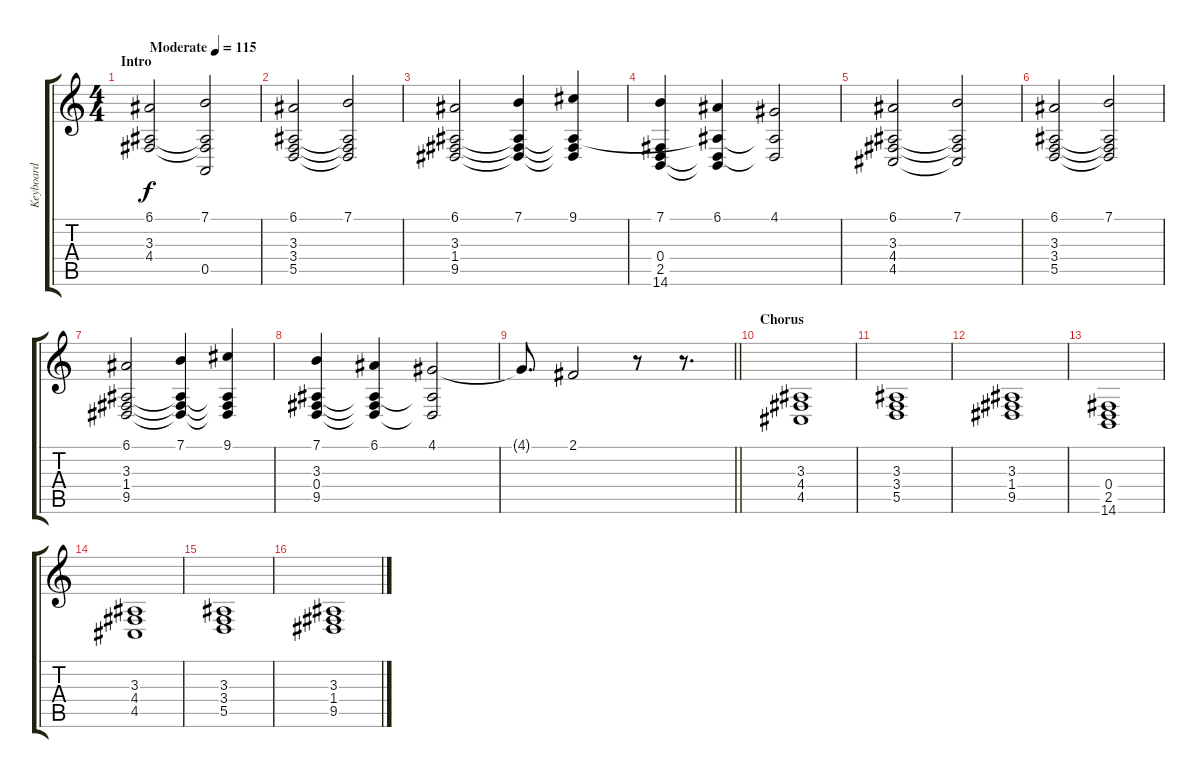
\track ("Keyboard" "Keyboard") {instrument brightacousticpiano}
\staff {score tabs}
\tuning (E4 B3 G3 D3 A2 E2) {hide}
\ts (4 4)
\section ("" "Intro")
\tempo (115 "Moderate")
\clef g2
\ks c
(6.1 3.3 4.4).2{dy f instrument brightacousticpiano} (7.1 3.3{t} 4.4{t} 0.5).2 |
(6.1 3.3 3.4 5.5).2 (7.1 3.3{t} 3.4{t} 5.5{t}).2 |
(6.1 3.3 1.4 9.5).2 (7.1 3.3{t} 1.4{t} 9.5{t}).4 (9.1 3.3{t} 1.4{t} 9.5{t}).4 |
(7.1 0.4 2.5 14.6).4 (6.1 3.3{t} 0.4{t} 2.5{t}).4 (4.1 3.3{t} 0.4{t}).2 |
(6.1 3.3 4.4 4.5).2 (7.1 3.3{t} 4.4{t} 4.5{t}).2 |
(6.1 3.3 3.4 5.5).2 (7.1 3.3{t} 3.4{t} 5.5{t}).2 |
(6.1 3.3 1.4 9.5).2 (7.1 3.3{t} 1.4{t} 9.5{t}).4 (9.1 3.3{t} 1.4{t} 9.5{t}).4 |
(7.1 3.3 0.4 9.5).4 (6.1 3.3{t} 0.4{t} 9.5{t}).4 (4.1 3.3{t} 0.4{t}).2 |
\barLineRight lightlight
4.1{t}.8{d} 2.1.2 r.8 r.8{d} |
\section ("" "Chorus")
(3.3 4.4 4.5).1 |
(3.3 3.4 5.5).1 |
(3.3 1.4 9.5).1 |
(0.4 2.5 14.6).1 |
(3.3 4.4 4.5).1 |
(3.3 3.4 5.5).1 |
(3.3 1.4 9.5).1
